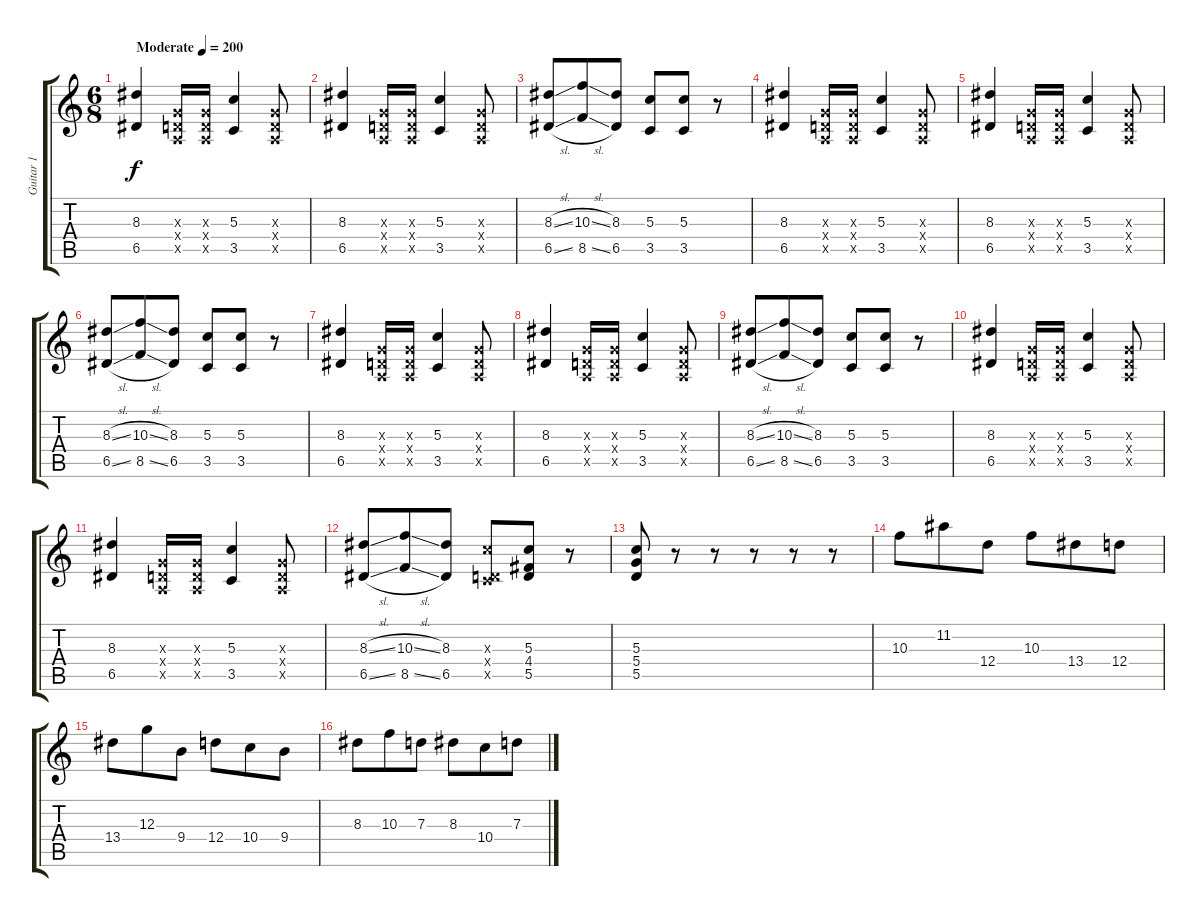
\track ("Guitar 1" "Guitar 1") {instrument overdrivenguitar}
\staff {score tabs}
\tuning (E4 B3 G3 D3 A2 E2) {hide}
\ts (6 8)
\tempo (200 "Moderate")
\clef g2
\ks c
(8.3 6.5).4{dy f instrument overdrivenguitar} (0.3{x} 0.4{x} 0.5{x}).16 (0.3{x} 0.4{x} 0.5{x}).16 (5.3 3.5).4 (0.3{x} 0.4{x} 0.5{x}).8 |
(8.3 6.5).4 (0.3{x} 0.4{x} 0.5{x}).16 (0.3{x} 0.4{x} 0.5{x}).16 (5.3 3.5).4 (0.3{x} 0.4{x} 0.5{x}).8 |
(8.3{sl} 6.5{sl}).8 (10.3{sl} 8.5{sl}).8 (8.3 6.5).8 (5.3 3.5).8 (5.3 3.5).8 r.8 |
(8.3 6.5).4 (0.3{x} 0.4{x} 0.5{x}).16 (0.3{x} 0.4{x} 0.5{x}).16 (5.3 3.5).4 (0.3{x} 0.4{x} 0.5{x}).8 |
(8.3 6.5).4 (0.3{x} 0.4{x} 0.5{x}).16 (0.3{x} 0.4{x} 0.5{x}).16 (5.3 3.5).4 (0.3{x} 0.4{x} 0.5{x}).8 |
(8.3{sl} 6.5{sl}).8 (10.3{sl} 8.5{sl}).8 (8.3 6.5).8 (5.3 3.5).8 (5.3 3.5).8 r.8 |
(8.3 6.5).4 (0.3{x} 0.4{x} 0.5{x}).16 (0.3{x} 0.4{x} 0.5{x}).16 (5.3 3.5).4 (0.3{x} 0.4{x} 0.5{x}).8 |
(8.3 6.5).4 (0.3{x} 0.4{x} 0.5{x}).16 (0.3{x} 0.4{x} 0.5{x}).16 (5.3 3.5).4 (0.3{x} 0.4{x} 0.5{x}).8 |
(8.3{sl} 6.5{sl}).8 (10.3{sl} 8.5{sl}).8 (8.3 6.5).8 (5.3 3.5).8 (5.3 3.5).8 r.8 |
(8.3 6.5).4 (0.3{x} 0.4{x} 0.5{x}).16 (0.3{x} 0.4{x} 0.5{x}).16 (5.3 3.5).4 (0.3{x} 0.4{x} 0.5{x}).8 |
(8.3 6.5).4 (0.3{x} 0.4{x} 0.5{x}).16 (0.3{x} 0.4{x} 0.5{x}).16 (5.3 3.5).4 (0.3{x} 0.4{x} 0.5{x}).8 |
(8.3{sl} 6.5{sl}).8 (10.3{sl} 8.5{sl}).8 (8.3 6.5).8 (5.3{x} 0.4{x} 3.5{x}).8 (5.3 4.4 5.5).8 r.8 |
(5.3 5.4 5.5).8 r.8 r.8 r.8 r.8 r.8 |
10.3.8 11.2.8 12.4.8 10.3.8 13.4.8 12.4.8 |
13.4.8 12.3.8 9.4.8 12.4.8 10.4.8 9.4.8 |
8.3.8 10.3.8 7.3.8 8.3.8 10.4.8 7.3.8
